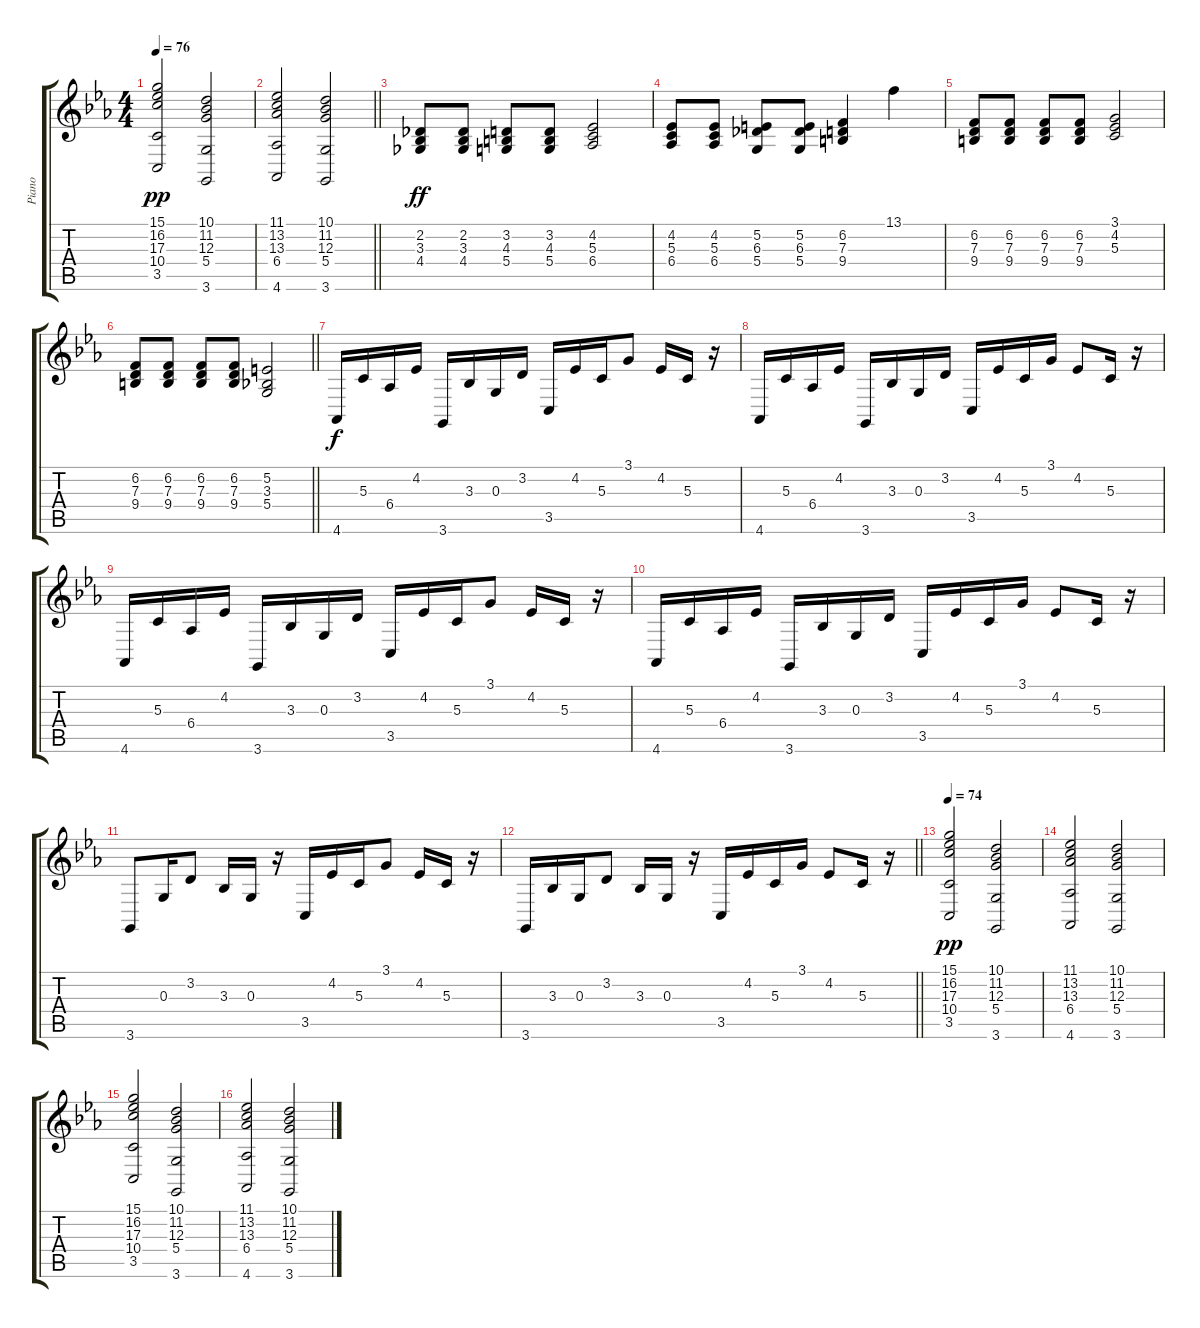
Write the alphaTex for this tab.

\track ("Piano" "Piano") {instrument acousticgrandpiano}
\staff {score tabs}
\tuning (E4 B3 G3 D3 A2 E2) {hide}
\ts (4 4)
\tempo 76
\clef g2
\ks cminor
(15.1 16.2 17.3 10.4 3.5).2{dy pp} (10.1 11.2 12.3 5.4 3.6).2 |
\barLineRight lightlight
(11.1 13.2 13.3 6.4 4.6).2 (10.1 11.2 12.3 5.4 3.6).2 |
(2.2 3.3 4.4).8{dy ff balance 6 instrument acousticgrandpiano} (2.2 3.3 4.4).8 (3.2 4.3 5.4).8 (3.2 4.3 5.4).8 (4.2 5.3 6.4).2 |
(4.2 5.3 6.4).8 (4.2 5.3 6.4).8 (5.2 6.3 5.4).8 (5.2 6.3 5.4).8 (6.2 7.3 9.4).4 13.1.4 |
(6.2 7.3 9.4).8 (6.2 7.3 9.4).8 (6.2 7.3 9.4).8 (6.2 7.3 9.4).8 (3.1 4.2 5.3).2 |
\barLineRight lightlight
(6.2 7.3 9.4).8 (6.2 7.3 9.4).8 (6.2 7.3 9.4).8 (6.2 7.3 9.4).8 (5.2 3.3 5.4).2 |
4.6.16{dy f} 5.3.16 6.4.16 4.2.16 3.6.16 3.3.16 0.3.16 3.2.16 3.5.16 4.2.16 5.3.16 3.1.8 4.2.16 5.3.16 r.16 |
4.6.16 5.3.16 6.4.16 4.2.16 3.6.16 3.3.16 0.3.16 3.2.16 3.5.16 4.2.16 5.3.16 3.1.16 4.2.8 5.3.16 r.16 |
4.6.16 5.3.16 6.4.16 4.2.16 3.6.16 3.3.16 0.3.16 3.2.16 3.5.16 4.2.16 5.3.16 3.1.8 4.2.16 5.3.16 r.16 |
4.6.16 5.3.16 6.4.16 4.2.16 3.6.16 3.3.16 0.3.16 3.2.16 3.5.16 4.2.16 5.3.16 3.1.16 4.2.8 5.3.16 r.16 |
3.6.8 0.3.16 3.2.8 3.3.16 0.3.16 r.16 3.5.16 4.2.16 5.3.16 3.1.8 4.2.16 5.3.16 r.16 |
\barLineRight lightlight
3.6.16 3.3.16 0.3.16 3.2.8 3.3.16 0.3.16 r.16 3.5.16 4.2.16 5.3.16 3.1.16 4.2.8 5.3.16 r.16{volume 13 balance 11 instrument electricpiano1} |
\tempo 74
(15.1 16.2 17.3 10.4 3.5).2{dy pp} (10.1 11.2 12.3 5.4 3.6).2 |
(11.1 13.2 13.3 6.4 4.6).2 (10.1 11.2 12.3 5.4 3.6).2 |
(15.1 16.2 17.3 10.4 3.5).2 (10.1 11.2 12.3 5.4 3.6).2 |
(11.1 13.2 13.3 6.4 4.6).2 (10.1 11.2 12.3 5.4 3.6).2
